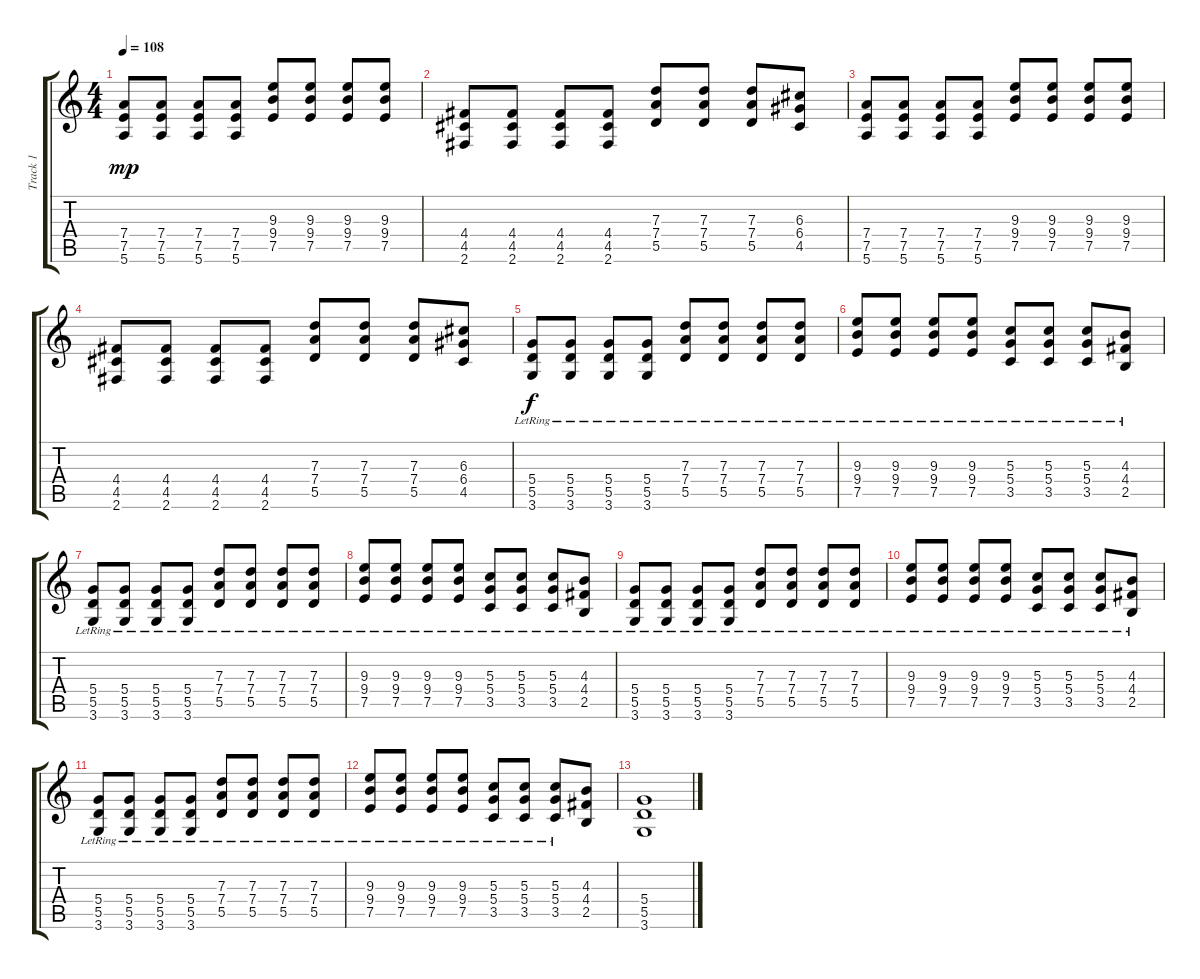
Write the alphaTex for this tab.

\track ("Track 1" "Track 1") {instrument distortionguitar}
\staff {score tabs}
\tuning (E4 B3 G3 D3 A2 E2) {hide}
\ts (4 4)
\tempo 108
\clef g2
\ks c
(7.4 7.5 5.6).8{dy mp} (7.4 7.5 5.6).8 (7.4 7.5 5.6).8 (7.4 7.5 5.6).8 (9.3 9.4 7.5).8 (9.3 9.4 7.5).8 (9.3 9.4 7.5).8 (9.3 9.4 7.5).8 |
(4.4 4.5 2.6).8 (4.4 4.5 2.6).8 (4.4 4.5 2.6).8 (4.4 4.5 2.6).8 (7.3 7.4 5.5).8 (7.3 7.4 5.5).8 (7.3 7.4 5.5).8 (6.3 6.4 4.5).8 |
(7.4 7.5 5.6).8 (7.4 7.5 5.6).8 (7.4 7.5 5.6).8 (7.4 7.5 5.6).8 (9.3 9.4 7.5).8 (9.3 9.4 7.5).8 (9.3 9.4 7.5).8 (9.3 9.4 7.5).8 |
(4.4 4.5 2.6).8 (4.4 4.5 2.6).8 (4.4 4.5 2.6).8 (4.4 4.5 2.6).8 (7.3 7.4 5.5).8 (7.3 7.4 5.5).8 (7.3 7.4 5.5).8 (6.3 6.4 4.5).8 |
(5.4{lr} 5.5 3.6).8{dy f} (5.4{lr} 5.5 3.6).8 (5.4{lr} 5.5 3.6).8 (5.4{lr} 5.5 3.6).8 (7.3 7.4{lr} 5.5).8 (7.3 7.4{lr} 5.5).8 (7.3 7.4{lr} 5.5).8 (7.3 7.4{lr} 5.5).8 |
(9.3 9.4{lr} 7.5).8 (9.3 9.4{lr} 7.5).8 (9.3 9.4{lr} 7.5).8 (9.3 9.4{lr} 7.5).8 (5.3 5.4{lr} 3.5).8 (5.3 5.4{lr} 3.5).8 (5.3 5.4{lr} 3.5).8 (4.3 4.4{lr} 2.5).8 |
(5.4{lr} 5.5 3.6).8 (5.4{lr} 5.5 3.6).8 (5.4{lr} 5.5 3.6).8 (5.4{lr} 5.5 3.6).8 (7.3 7.4{lr} 5.5).8 (7.3 7.4{lr} 5.5).8 (7.3 7.4{lr} 5.5).8 (7.3 7.4{lr} 5.5).8 |
(9.3 9.4{lr} 7.5).8 (9.3 9.4{lr} 7.5).8 (9.3 9.4{lr} 7.5).8 (9.3 9.4{lr} 7.5).8 (5.3 5.4{lr} 3.5).8 (5.3 5.4{lr} 3.5).8 (5.3 5.4{lr} 3.5).8 (4.3 4.4{lr} 2.5).8 |
(5.4{lr} 5.5 3.6).8 (5.4{lr} 5.5 3.6).8 (5.4{lr} 5.5 3.6).8 (5.4{lr} 5.5 3.6).8 (7.3 7.4{lr} 5.5).8 (7.3 7.4{lr} 5.5).8 (7.3 7.4{lr} 5.5).8 (7.3 7.4{lr} 5.5).8 |
(9.3 9.4{lr} 7.5).8 (9.3 9.4{lr} 7.5).8 (9.3 9.4{lr} 7.5).8 (9.3 9.4{lr} 7.5).8 (5.3 5.4{lr} 3.5).8 (5.3 5.4{lr} 3.5).8 (5.3 5.4{lr} 3.5).8 (4.3 4.4{lr} 2.5).8 |
(5.4{lr} 5.5 3.6).8 (5.4{lr} 5.5 3.6).8 (5.4{lr} 5.5 3.6).8 (5.4{lr} 5.5 3.6).8 (7.3 7.4{lr} 5.5).8 (7.3 7.4{lr} 5.5).8 (7.3 7.4{lr} 5.5).8 (7.3 7.4{lr} 5.5).8 |
(9.3 9.4{lr} 7.5).8 (9.3 9.4{lr} 7.5).8 (9.3 9.4{lr} 7.5).8 (9.3 9.4{lr} 7.5).8 (5.3 5.4{lr} 3.5).8 (5.3 5.4{lr} 3.5).8 (5.3 5.4{lr} 3.5).8 (4.3 4.4 2.5).8 |
(5.4 5.5 3.6).1
